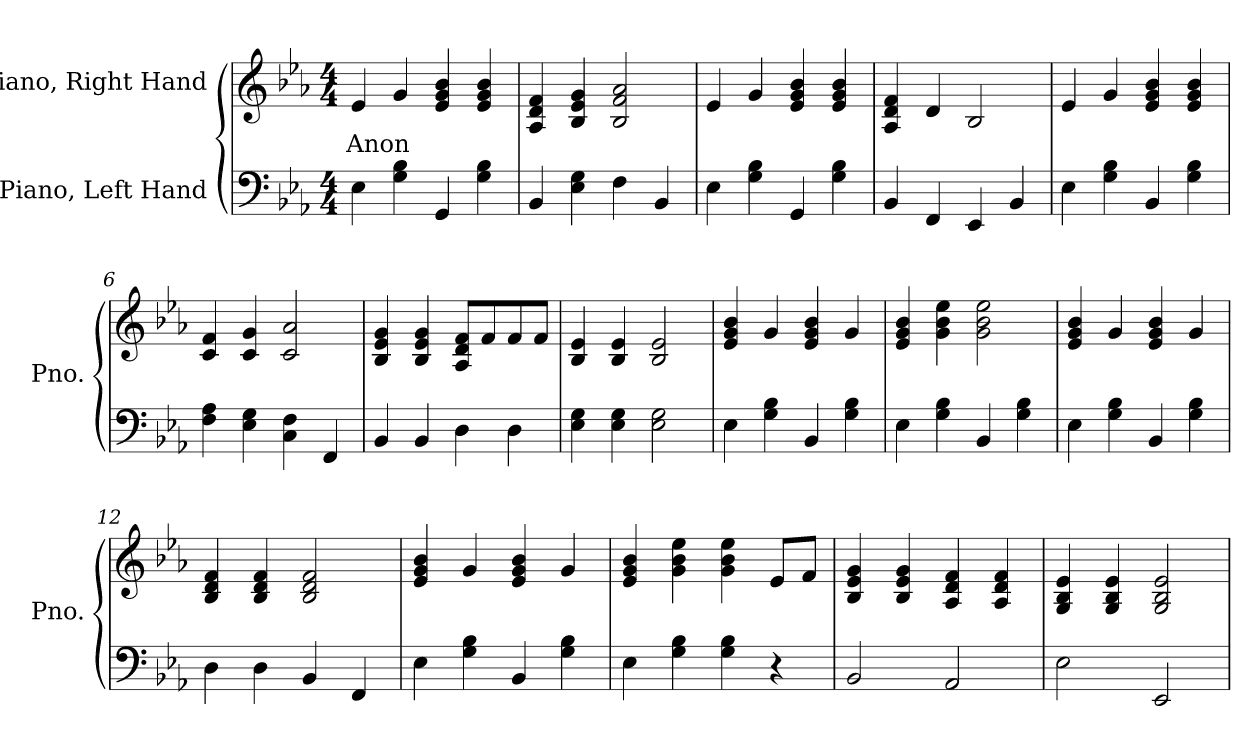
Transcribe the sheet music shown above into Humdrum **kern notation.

**kern	**kern	**text
*part2	*part1	*part1
*staff2	*staff1	*staff1
*I"Piano, Left Hand	*I"Piano, Right Hand	*
*I'Pno.	*I'Pno.	*
*clefF4	*clefG2	*
*k[b-e-a-]	*k[b-e-a-]	*
*M4/4	*M4/4	*
*MM100	*MM100	*
=1	=1	=1
!	!	!LO:LY:b
4E-\	4e-/	Anon
4G\ 4B-\	4g/	.
4GG/	4e-/ 4g/ 4b-/	.
4G\ 4B-\	4e-/ 4g/ 4b-/	.
=2	=2	=2
4BB-/	4A-/ 4d/ 4f/	.
4E-\ 4G\	4B-/ 4e-/ 4g/	.
4F\	2B-/ 2f/ 2a-/	.
4BB-/	.	.
=3	=3	=3
4E-\	4e-/	.
4G\ 4B-\	4g/	.
4GG/	4e-/ 4g/ 4b-/	.
4G\ 4B-\	4e-/ 4g/ 4b-/	.
=4	=4	=4
4BB-/	4A-/ 4d/ 4f/	.
4FF/	4d/	.
4EE-/	2B-/	.
4BB-/	.	.
=5	=5	=5
4E-\	4e-/	.
4G\ 4B-\	4g/	.
4BB-/	4e-/ 4g/ 4b-/	.
4G\ 4B-\	4e-/ 4g/ 4b-/	.
=6	=6	=6
4F\ 4A-\	4c/ 4f/	.
4E-\ 4G\	4c/ 4g/	.
4C\ 4F\	2c/ 2a-/	.
4FF/	.	.
!!LO:LB:g=z
=7	=7	=7
4BB-/	4B-/ 4e-/ 4g/	.
4BB-/	4B-/ 4e-/ 4g/	.
4D\	8A-/ 8d/ 8f/L	.
.	8f/	.
4D\	8f/	.
.	8f/J	.
=8	=8	=8
4E-\ 4G\	4B-/ 4e-/	.
4E-\ 4G\	4B-/ 4e-/	.
2E-\ 2G\	2B-/ 2e-/	.
=9	=9	=9
4E-\	4e-/ 4g/ 4b-/	.
4G\ 4B-\	4g/	.
4BB-/	4e-/ 4g/ 4b-/	.
4G\ 4B-\	4g/	.
=10	=10	=10
4E-\	4e-/ 4g/ 4b-/	.
4G\ 4B-\	4g\ 4b-\ 4ee-\	.
4BB-/	2g\ 2b-\ 2ee-\	.
4G\ 4B-\	.	.
=11	=11	=11
4E-\	4e-/ 4g/ 4b-/	.
4G\ 4B-\	4g/	.
4BB-/	4e-/ 4g/ 4b-/	.
4G\ 4B-\	4g/	.
=12	=12	=12
4D\	4B-/ 4d/ 4f/	.
4D\	4B-/ 4d/ 4f/	.
4BB-/	2B-/ 2d/ 2f/	.
4FF/	.	.
=13	=13	=13
4E-\	4e-/ 4g/ 4b-/	.
4G\ 4B-\	4g/	.
4BB-/	4e-/ 4g/ 4b-/	.
4G\ 4B-\	4g/	.
!!LO:LB:g=z
=14	=14	=14
4E-\	4e-/ 4g/ 4b-/	.
4G\ 4B-\	4g\ 4b-\ 4ee-\	.
4G\ 4B-\	4g\ 4b-\ 4ee-\	.
4r	8e-/L	.
.	8f/J	.
=15	=15	=15
2BB-/	4B-/ 4e-/ 4g/	.
.	4B-/ 4e-/ 4g/	.
2AA-/	4A-/ 4d/ 4f/	.
.	4A-/ 4d/ 4f/	.
=16	=16	=16
2E-\	4G/ 4B-/ 4e-/	.
.	4G/ 4B-/ 4e-/	.
2EE-/	2G/ 2B-/ 2e-/	.
=	=	=
*-	*-	*-
